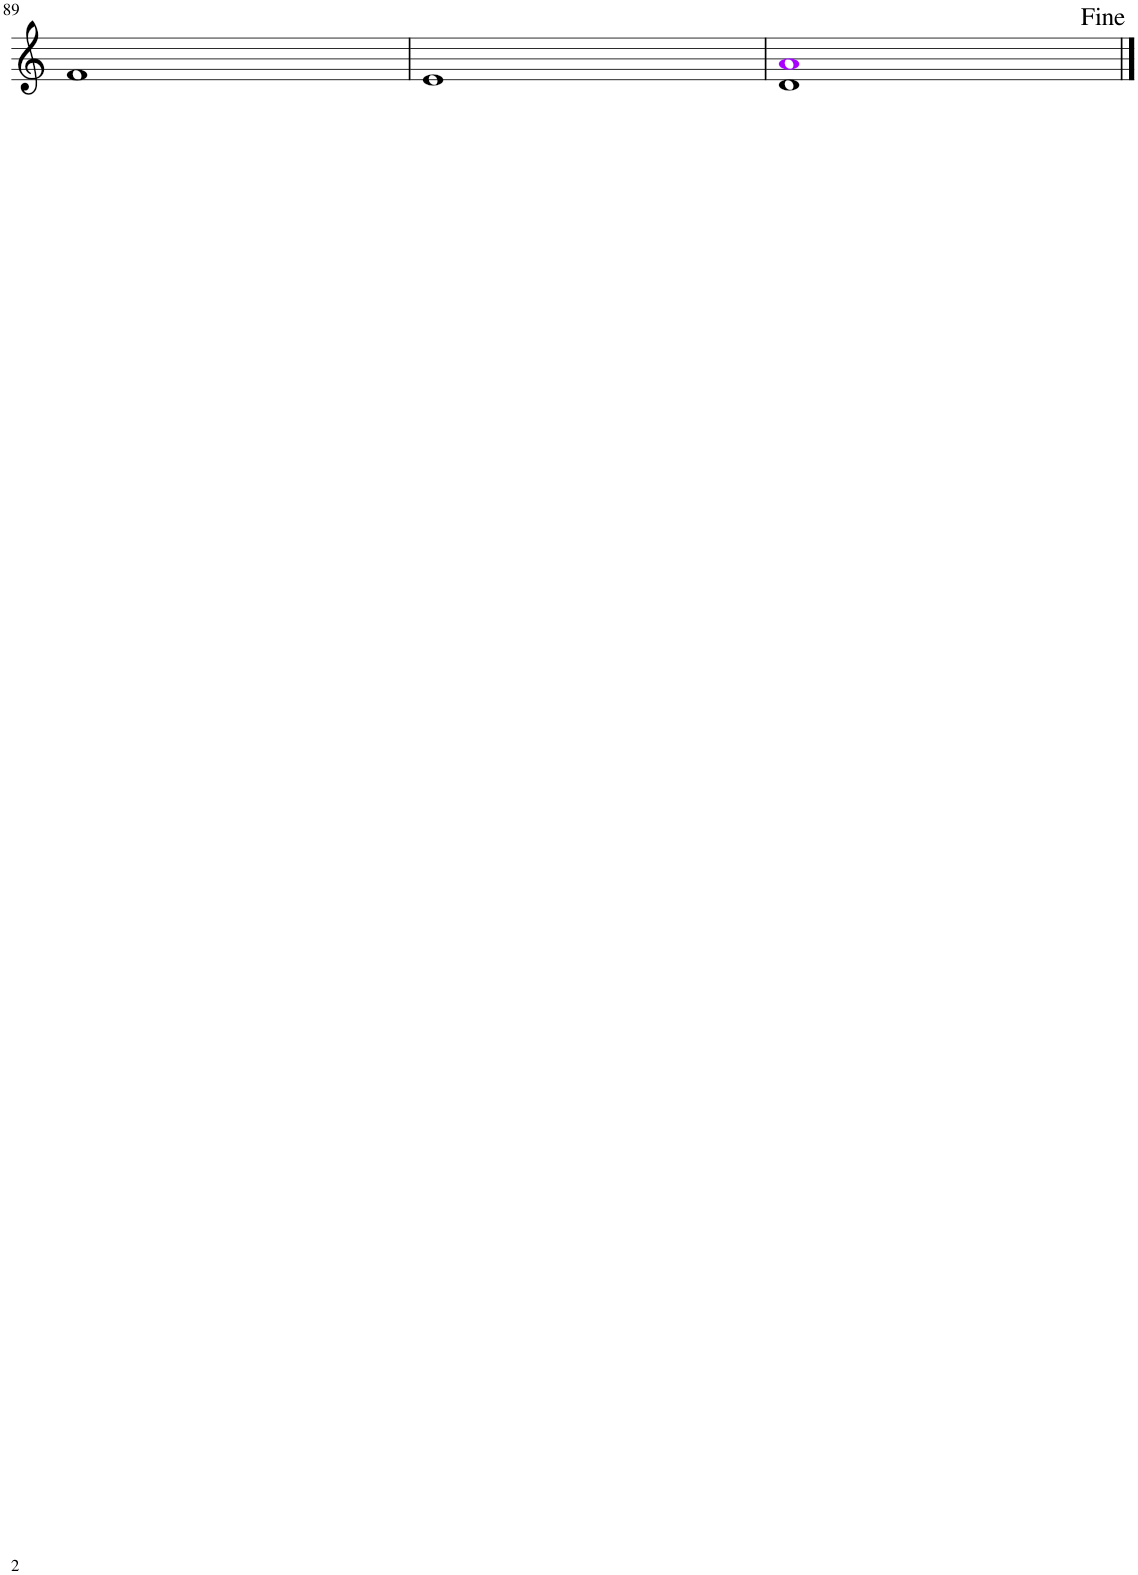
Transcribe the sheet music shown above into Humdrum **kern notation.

**kern
*part1
*staff1
*I"Flauta 2
*I'Fl.2
!!LO:PB:g=z
*clefG2
*k[]
*M4/4
=89
1f
=90
1e
=91
1d 1ai
==
*-
